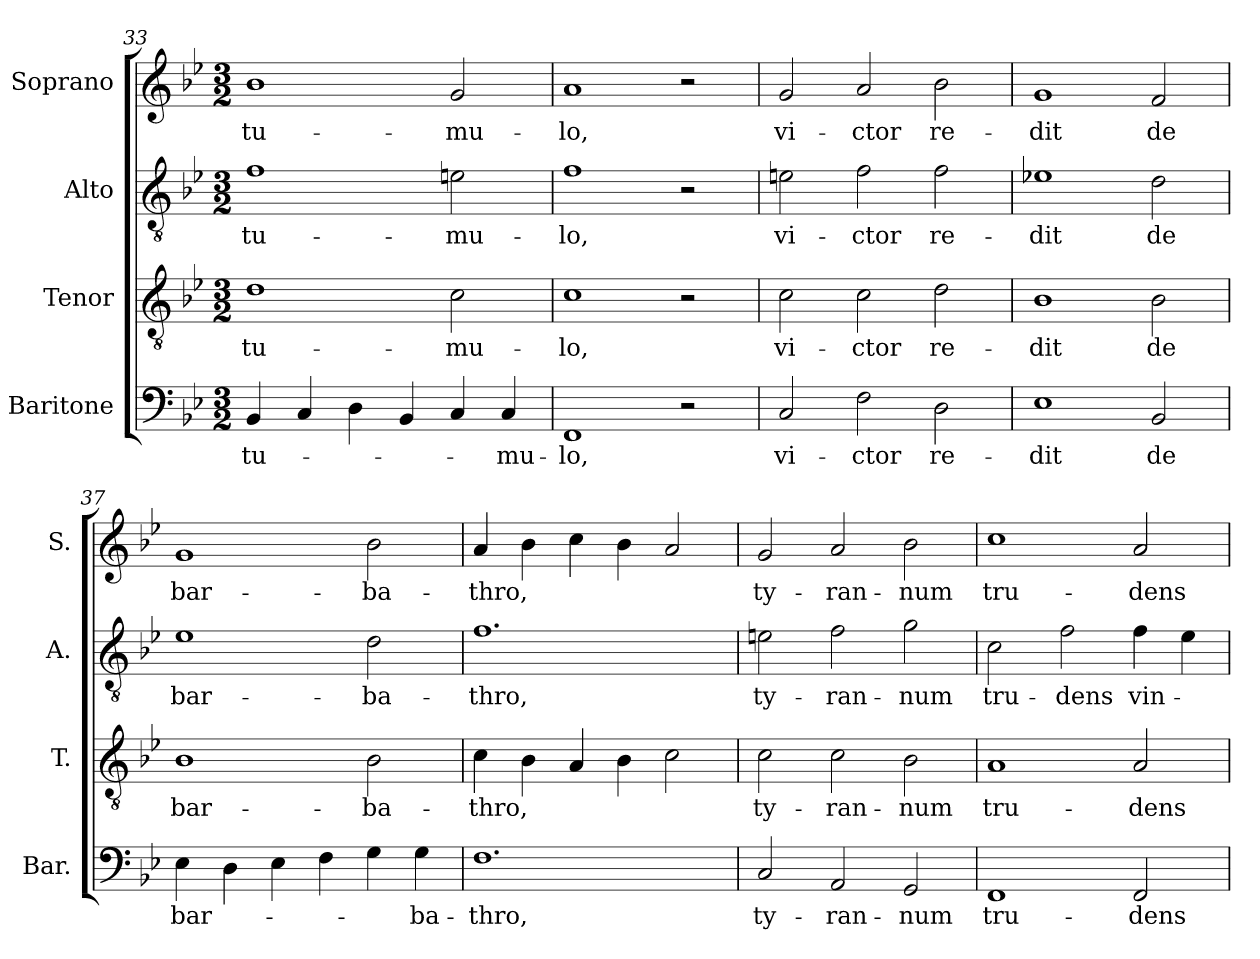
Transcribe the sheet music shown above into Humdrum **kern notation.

**kern	**text	**kern	**text	**kern	**text	**kern	**text
*part4	*part4	*part3	*part3	*part2	*part2	*part1	*part1
*staff4	*staff4	*staff3	*staff3	*staff2	*staff2	*staff1	*staff1
*I"Baritone	*	*I"Tenor	*	*I"Alto	*	*I"Soprano	*
*I'Bar.	*	*I'T.	*	*I'A.	*	*I'S.	*
*clefF4	*	*clefGv2	*	*clefGv2	*	*clefG2	*
*	*	*ITrd7c12	*	*	*	*	*
*k[b-e-]	*	*k[b-e-]	*	*k[b-e-]	*	*k[b-e-]	*
*B-:	*	*B-:	*	*B-:	*	*B-:	*
*M3/2	*	*M3/2	*	*M3/2	*	*M3/2	*
=33	=33	=33	=33	=33	=33	=33	=33
!	!LO:LY:b:color=#000000	!	!	!	!	!	!
!	!	!	!LO:LY:b:color=#000000	!	!	!	!
!	!	!	!	!	!LO:LY:b:color=#000000	!	!
!	!	!	!	!	!	!	!LO:LY:b:color=#000000
4BB-i/	tu-	1Di	tu-	1fi	tu-	1b-i	tu-
4Ci/	.	.	.	.	.	.	.
4Di\	.	.	.	.	.	.	.
4BB-i/	.	.	.	.	.	.	.
!	!	!	!LO:LY:b:color=#000000	!	!	!	!
!	!	!	!	!	!LO:LY:b:color=#000000	!	!
!	!	!	!	!	!	!	!LO:LY:b:color=#000000
4Ci/	.	2Ci\	-mu-	2eni\	-mu-	2gi/	-mu-
!	!LO:LY:b:color=#000000	!	!	!	!	!	!
4Ci/	-mu-	.	.	.	.	.	.
=34	=34	=34	=34	=34	=34	=34	=34
!	!LO:LY:b:color=#000000	!	!	!	!	!	!
!	!	!	!LO:LY:b:color=#000000	!	!	!	!
!	!	!	!	!	!LO:LY:b:color=#000000	!	!
!	!	!	!	!	!	!	!LO:LY:b:color=#000000
1FFi	-lo,	1Ci	-lo,	1fi	-lo,	1ai	-lo,
2r	.	2r	.	2r	.	2r	.
=35	=35	=35	=35	=35	=35	=35	=35
!	!LO:LY:b:color=#000000	!	!	!	!	!	!
!	!	!	!LO:LY:b:color=#000000	!	!	!	!
!	!	!	!	!	!LO:LY:b:color=#000000	!	!
!	!	!	!	!	!	!	!LO:LY:b:color=#000000
2Ci/	vi-	2Ci\	vi-	2eni\	vi-	2gi/	vi-
!	!LO:LY:b:color=#000000	!	!	!	!	!	!
!	!	!	!LO:LY:b:color=#000000	!	!	!	!
!	!	!	!	!	!LO:LY:b:color=#000000	!	!
!	!	!	!	!	!	!	!LO:LY:b:color=#000000
2Fi\	-ctor	2Ci\	-ctor	2fi\	-ctor	2ai/	-ctor
!	!LO:LY:b:color=#000000	!	!	!	!	!	!
!	!	!	!LO:LY:b:color=#000000	!	!	!	!
!	!	!	!	!	!LO:LY:b:color=#000000	!	!
!	!	!	!	!	!	!	!LO:LY:b:color=#000000
2Di\	re-	2Di\	re-	2fi\	re-	2b-i\	re-
=36	=36	=36	=36	=36	=36	=36	=36
!	!LO:LY:b:color=#000000	!	!	!	!	!	!
!	!	!	!LO:LY:b:color=#000000	!	!	!	!
!	!	!	!	!	!LO:LY:b:color=#000000	!	!
!	!	!	!	!	!	!	!LO:LY:b:color=#000000
1E-i	-dit	1BB-i	-dit	1e-Xi	-dit	1gi	-dit
!	!LO:LY:b:color=#000000	!	!	!	!	!	!
!	!	!	!LO:LY:b:color=#000000	!	!	!	!
!	!	!	!	!	!LO:LY:b:color=#000000	!	!
!	!	!	!	!	!	!	!LO:LY:b:color=#000000
2BB-i/	de	2BB-i\	de	2di\	de	2fi/	de
=37	=37	=37	=37	=37	=37	=37	=37
!	!LO:LY:b:color=#000000	!	!	!	!	!	!
!	!	!	!LO:LY:b:color=#000000	!	!	!	!
!	!	!	!	!	!LO:LY:b:color=#000000	!	!
!	!	!	!	!	!	!	!LO:LY:b:color=#000000
4E-i\	bar-	1BB-i	bar-	1e-i	bar-	1gi	bar-
4Di\	.	.	.	.	.	.	.
4E-i\	.	.	.	.	.	.	.
4Fi\	.	.	.	.	.	.	.
!	!	!	!LO:LY:b:color=#000000	!	!	!	!
!	!	!	!	!	!LO:LY:b:color=#000000	!	!
!	!	!	!	!	!	!	!LO:LY:b:color=#000000
4Gi\	.	2BB-i\	-ba-	2di\	-ba-	2b-i\	-ba-
!	!LO:LY:b:color=#000000	!	!	!	!	!	!
4Gi\	-ba-	.	.	.	.	.	.
=38	=38	=38	=38	=38	=38	=38	=38
!	!LO:LY:b:color=#000000	!	!	!	!	!	!
!	!	!	!LO:LY:b:color=#000000	!	!	!	!
!	!	!	!	!	!LO:LY:b:color=#000000	!	!
!	!	!	!	!	!	!	!LO:LY:b:color=#000000
1.Fi	-thro,	4Ci\	-thro,	1.fi	-thro,	4ai/	-thro,
.	.	4BB-i\	.	.	.	4b-i\	.
.	.	4AAi/	.	.	.	4cci\	.
.	.	4BB-i\	.	.	.	4b-i\	.
.	.	2Ci\	.	.	.	2ai/	.
!!LO:LB:g=z
=39	=39	=39	=39	=39	=39	=39	=39
!	!LO:LY:b:color=#000000	!	!	!	!	!	!
!	!	!	!LO:LY:b:color=#000000	!	!	!	!
!	!	!	!	!	!LO:LY:b:color=#000000	!	!
!	!	!	!	!	!	!	!LO:LY:b:color=#000000
2Ci/	ty-	2Ci\	ty-	2eni\	ty-	2gi/	ty-
!	!LO:LY:b:color=#000000	!	!	!	!	!	!
!	!	!	!LO:LY:b:color=#000000	!	!	!	!
!	!	!	!	!	!LO:LY:b:color=#000000	!	!
!	!	!	!	!	!	!	!LO:LY:b:color=#000000
2AAi/	-ran-	2Ci\	-ran-	2fi\	-ran-	2ai/	-ran-
!	!LO:LY:b:color=#000000	!	!	!	!	!	!
!	!	!	!LO:LY:b:color=#000000	!	!	!	!
!	!	!	!	!	!LO:LY:b:color=#000000	!	!
!	!	!	!	!	!	!	!LO:LY:b:color=#000000
2GGi/	-num	2BB-i\	-num	2gi\	-num	2b-i\	-num
=40	=40	=40	=40	=40	=40	=40	=40
!	!LO:LY:b:color=#000000	!	!	!	!	!	!
!	!	!	!LO:LY:b:color=#000000	!	!	!	!
!	!	!	!	!	!LO:LY:b:color=#000000	!	!
!	!	!	!	!	!	!	!LO:LY:b:color=#000000
1FFi	tru-	1AAi	tru-	2ci\	tru-	1cci	tru-
!	!	!	!	!	!LO:LY:b:color=#000000	!	!
.	.	.	.	2fi\	-dens	.	.
!	!LO:LY:b:color=#000000	!	!	!	!	!	!
!	!	!	!LO:LY:b:color=#000000	!	!	!	!
!	!	!	!	!	!LO:LY:b:color=#000000	!	!
!	!	!	!	!	!	!	!LO:LY:b:color=#000000
2FFi/	-dens	2AAi/	-dens	4fi\	vin-	2ai/	-dens
.	.	.	.	4e-i\	.	.	.
=	=	=	=	=	=	=	=
*-	*-	*-	*-	*-	*-	*-	*-
